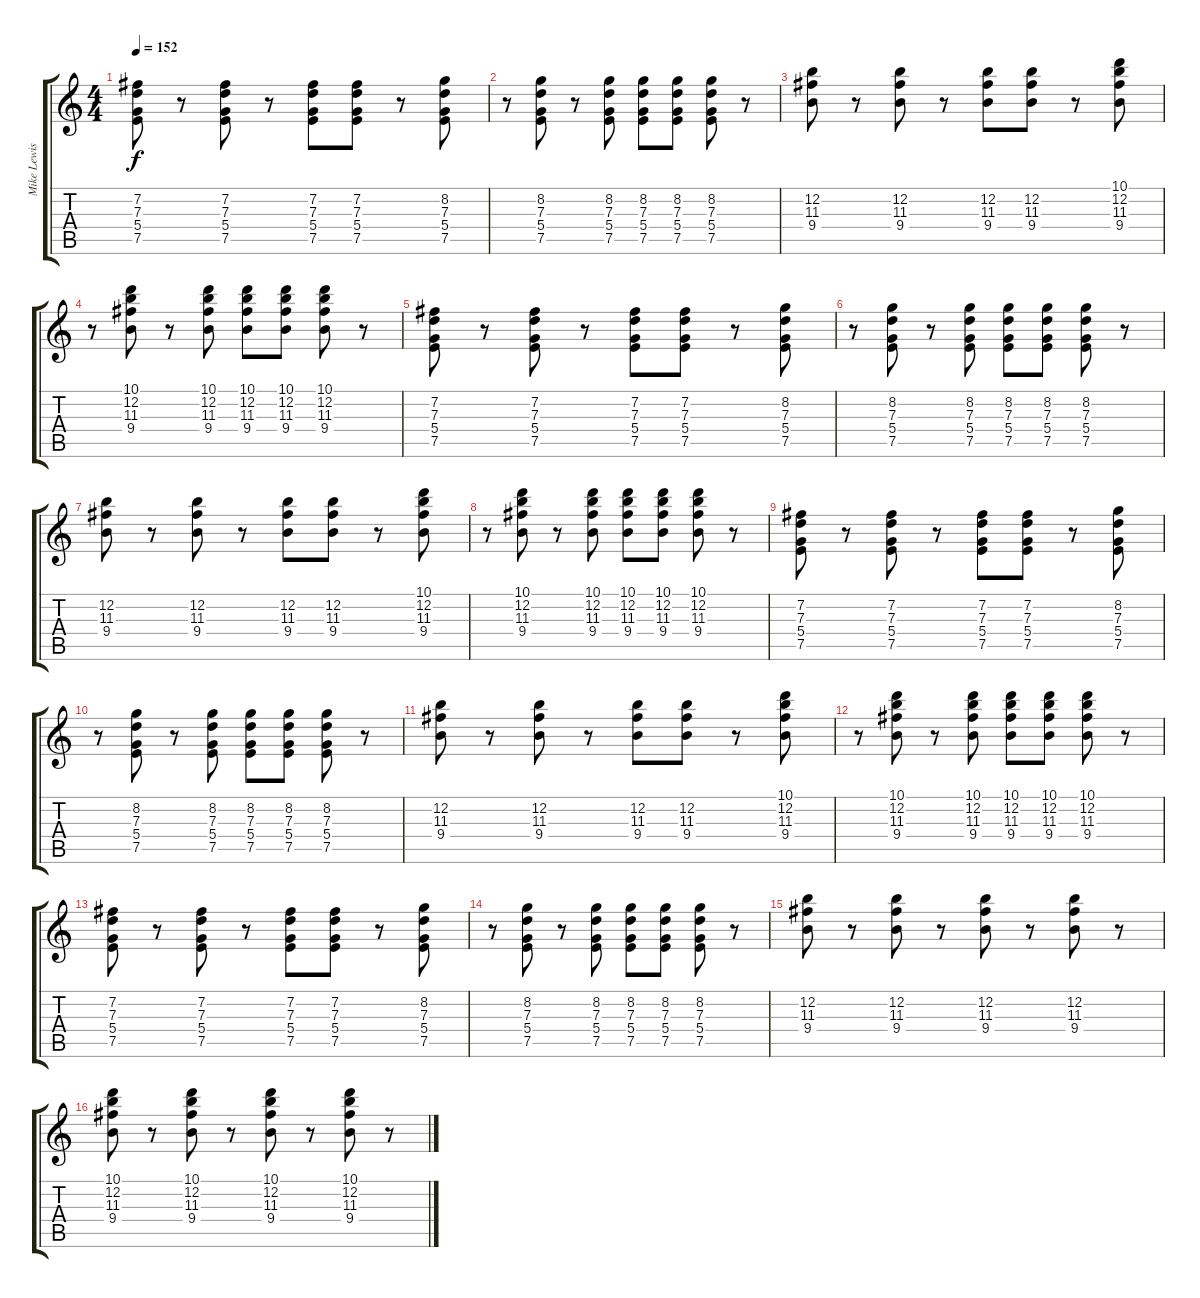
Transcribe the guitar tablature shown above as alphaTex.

\track ("Mike Lewis" "Mike Lewis") {instrument distortionguitar}
\staff {score tabs}
\tuning (E4 B3 G3 D3 A2 D2) {hide}
\ts (4 4)
\tempo 152
\clef g2
\ks c
(7.2 7.3 5.4 7.5).8{dy f volume 8 instrument distortionguitar} r.8 (7.2 7.3 5.4 7.5).8 r.8 (7.2 7.3 5.4 7.5).8 (7.2 7.3 5.4 7.5).8 r.8 (8.2 7.3 5.4 7.5).8 |
r.8 (8.2 7.3 5.4 7.5).8 r.8 (8.2 7.3 5.4 7.5).8 (8.2 7.3 5.4 7.5).8 (8.2 7.3 5.4 7.5).8 (8.2 7.3 5.4 7.5).8 r.8 |
(12.2 11.3 9.4).8 r.8 (12.2 11.3 9.4).8 r.8 (12.2 11.3 9.4).8 (12.2 11.3 9.4).8 r.8 (10.1 12.2 11.3 9.4).8 |
r.8 (10.1 12.2 11.3 9.4).8 r.8 (10.1 12.2 11.3 9.4).8 (10.1 12.2 11.3 9.4).8 (10.1 12.2 11.3 9.4).8 (10.1 12.2 11.3 9.4).8 r.8 |
(7.2 7.3 5.4 7.5).8 r.8 (7.2 7.3 5.4 7.5).8 r.8 (7.2 7.3 5.4 7.5).8 (7.2 7.3 5.4 7.5).8 r.8 (8.2 7.3 5.4 7.5).8 |
r.8 (8.2 7.3 5.4 7.5).8 r.8 (8.2 7.3 5.4 7.5).8 (8.2 7.3 5.4 7.5).8 (8.2 7.3 5.4 7.5).8 (8.2 7.3 5.4 7.5).8 r.8 |
(12.2 11.3 9.4).8 r.8 (12.2 11.3 9.4).8 r.8 (12.2 11.3 9.4).8 (12.2 11.3 9.4).8 r.8 (10.1 12.2 11.3 9.4).8 |
r.8 (10.1 12.2 11.3 9.4).8 r.8 (10.1 12.2 11.3 9.4).8 (10.1 12.2 11.3 9.4).8 (10.1 12.2 11.3 9.4).8 (10.1 12.2 11.3 9.4).8 r.8 |
(7.2 7.3 5.4 7.5).8 r.8 (7.2 7.3 5.4 7.5).8 r.8 (7.2 7.3 5.4 7.5).8 (7.2 7.3 5.4 7.5).8 r.8 (8.2 7.3 5.4 7.5).8 |
r.8 (8.2 7.3 5.4 7.5).8 r.8 (8.2 7.3 5.4 7.5).8 (8.2 7.3 5.4 7.5).8 (8.2 7.3 5.4 7.5).8 (8.2 7.3 5.4 7.5).8 r.8 |
(12.2 11.3 9.4).8 r.8 (12.2 11.3 9.4).8 r.8 (12.2 11.3 9.4).8 (12.2 11.3 9.4).8 r.8 (10.1 12.2 11.3 9.4).8 |
r.8 (10.1 12.2 11.3 9.4).8 r.8 (10.1 12.2 11.3 9.4).8 (10.1 12.2 11.3 9.4).8 (10.1 12.2 11.3 9.4).8 (10.1 12.2 11.3 9.4).8 r.8 |
(7.2 7.3 5.4 7.5).8 r.8 (7.2 7.3 5.4 7.5).8 r.8 (7.2 7.3 5.4 7.5).8 (7.2 7.3 5.4 7.5).8 r.8 (8.2 7.3 5.4 7.5).8 |
r.8 (8.2 7.3 5.4 7.5).8 r.8 (8.2 7.3 5.4 7.5).8 (8.2 7.3 5.4 7.5).8 (8.2 7.3 5.4 7.5).8 (8.2 7.3 5.4 7.5).8 r.8 |
(12.2 11.3 9.4).8 r.8 (12.2 11.3 9.4).8 r.8 (12.2 11.3 9.4).8 r.8 (12.2 11.3 9.4).8 r.8 |
(10.1 12.2 11.3 9.4).8 r.8 (10.1 12.2 11.3 9.4).8 r.8 (10.1 12.2 11.3 9.4).8 r.8 (10.1 12.2 11.3 9.4).8 r.8
